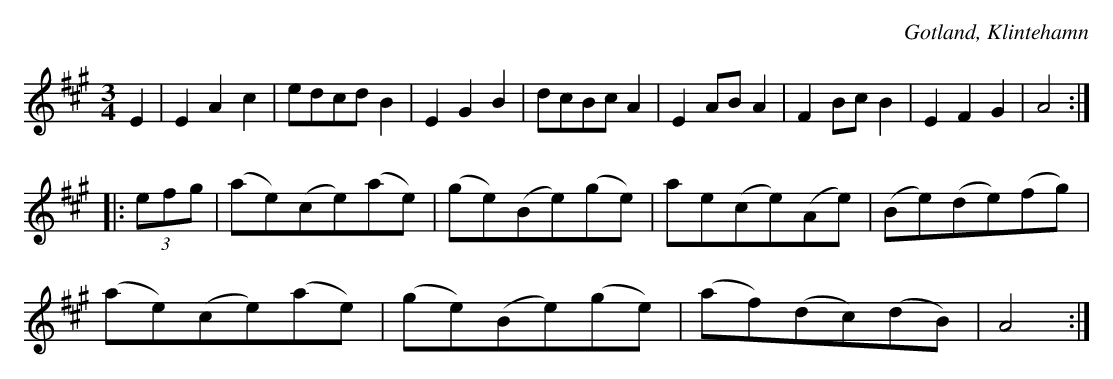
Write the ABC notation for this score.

X:1
T:
O:Gotland, Klintehamn
M:3/4
L:1/8
K:A
E2|E2 A2 c2|edcd B2|E2 G2 B2|dcBc A2|E2 AB A2|F2 Bc B2|E2 F2 G2|A4::
(3efg|(ae)(ce)(ae)|(ge)(Be)(ge)|ae(ce)(Ae)|(Be)(de)(fg)|
(ae)(ce)(ae)|(ge)(Be)(ge)|(af)(dc)(dB)|A4:|
